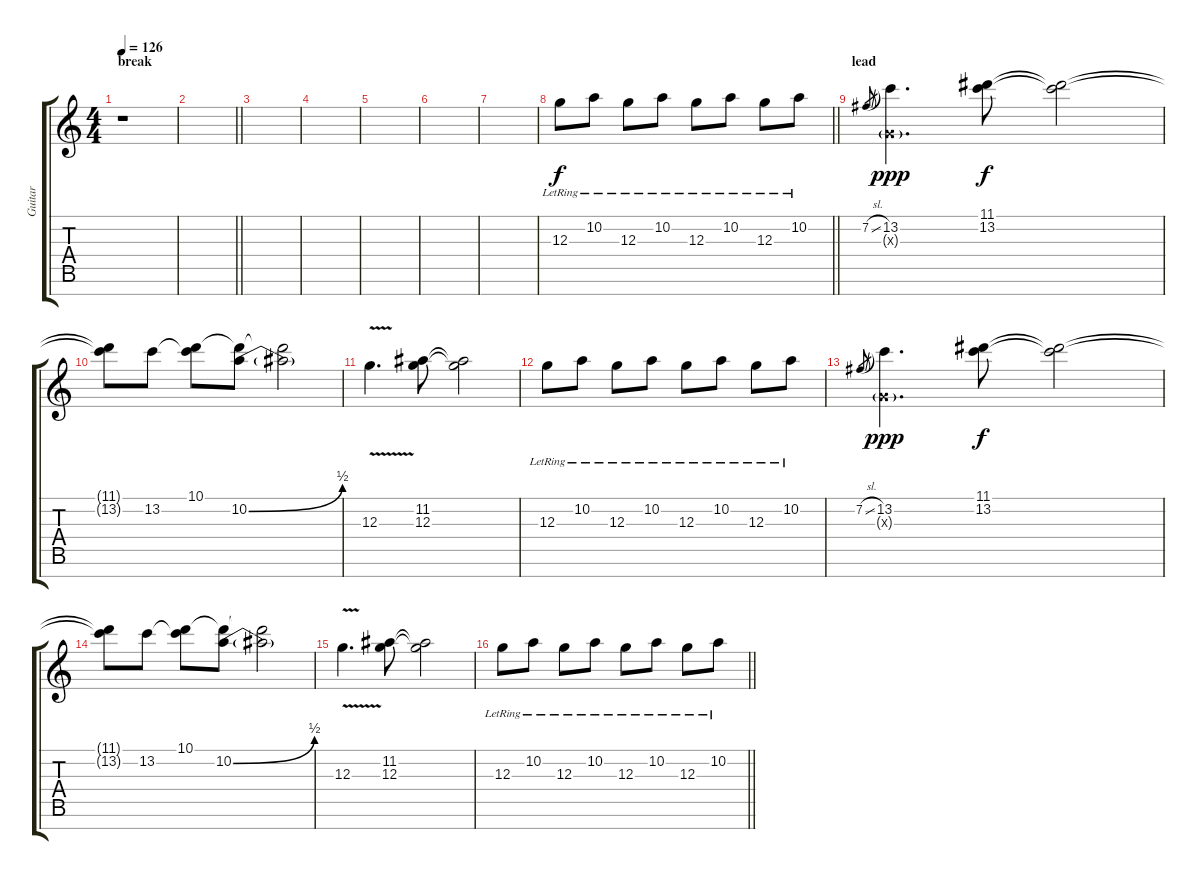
\track ("Guitar" "Guitar") {instrument distortionguitar}
\staff {score tabs}
\tuning (E4 B3 G3 D3 A2 E2 B1) {hide}
\ts (4 4)
\section ("" "break")
\tempo 126
\clef g2
\ks c
r.1{dy f} |
\barLineRight lightlight
|
|
|
|
|
|
\barLineRight lightlight
12.3{lr}.8 10.2{lr}.8 12.3{lr}.8 10.2{lr}.8 12.3{lr}.8 10.2{lr}.8 12.3{lr}.8 10.2{lr}.8 |
\section ("" "lead")
7.2{sl}.8{gr} (13.2 0.3{g x}).4{d dy ppp} (11.1 13.2).8{dy f} (11.1{t} 13.2{t}).2 |
(11.1{t} 13.2{t}).8 13.2.8 (10.1 13.2{t}).8 (10.1{t} 10.2{be (bend 0 0 60 2)}).8 (10.1{t} 10.2{t}).2 |
12.3{v}.4{d} (11.2 12.3).8 (11.2{t} 12.3{t}).2 |
12.3{lr}.8 10.2{lr}.8 12.3{lr}.8 10.2{lr}.8 12.3{lr}.8 10.2{lr}.8 12.3{lr}.8 10.2{lr}.8 |
7.2{sl}.8{gr} (13.2 0.3{g x}).4{d dy ppp} (11.1 13.2).8{dy f} (11.1{t} 13.2{t}).2 |
(11.1{t} 13.2{t}).8 13.2.8 (10.1 13.2{t}).8 (10.1{t} 10.2{be (bend 0 0 60 2)}).8 (10.1{t} 10.2{t}).2 |
12.3{v}.4{d} (11.2 12.3).8 (11.2{t} 12.3{t}).2 |
\barLineRight lightlight
12.3{lr}.8 10.2{lr}.8 12.3{lr}.8 10.2{lr}.8 12.3{lr}.8 10.2{lr}.8 12.3{lr}.8 10.2{lr}.8
